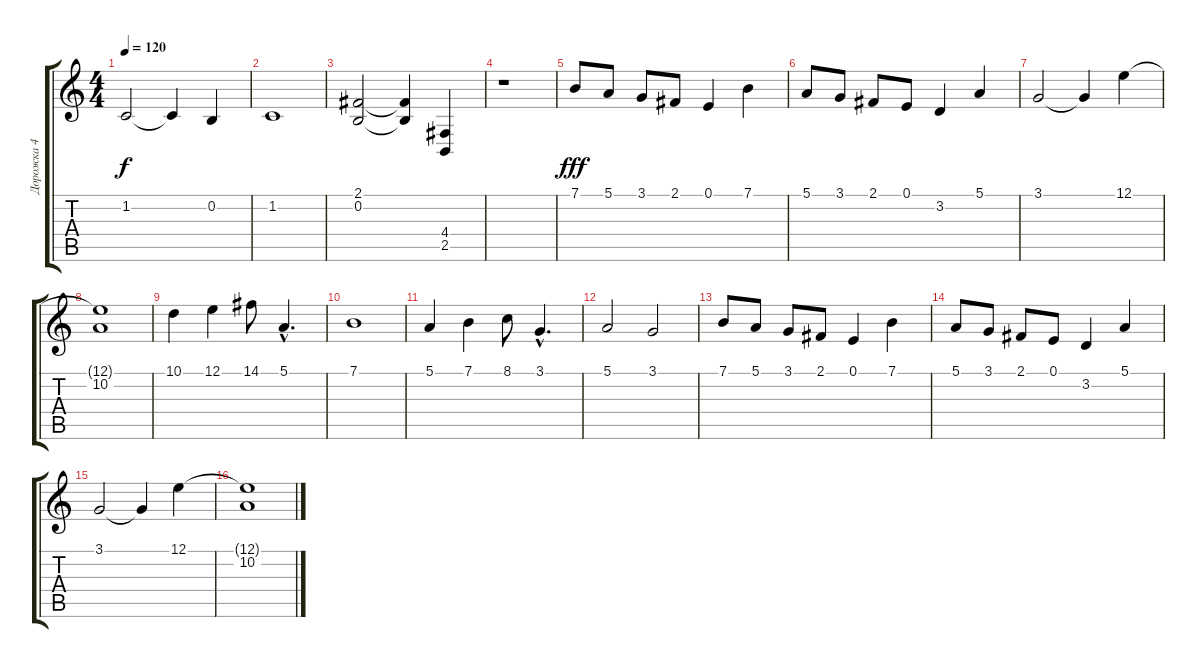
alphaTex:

\track ("Дорожка 4" "Дорожка 4") {instrument musicbox}
\staff {score tabs}
\tuning (E4 B3 G3 D3 A2 E2) {hide}
\ts (4 4)
\tempo 120
\clef g2
\ks c
1.2.2{dy f} 1.2{t}.4 0.2.4 |
1.2.1 |
(2.1 0.2).2 (2.1{t} 0.2{t}).4 (4.4 2.5).4 |
r.1{instrument pizzicatostrings} |
7.1.8{dy fff} 5.1.8 3.1.8 2.1.8 0.1.4 7.1.4 |
5.1.8 3.1.8 2.1.8 0.1.8 3.2.4 5.1.4 |
3.1.2 3.1{t}.4 12.1.4 |
(12.1{t} 10.2).1 |
10.1.4 12.1.4 14.1.8 5.1{hac}.4{d} |
7.1.1 |
5.1.4 7.1.4 8.1.8 3.1{hac}.4{d} |
5.1.2 3.1.2 |
7.1.8 5.1.8 3.1.8 2.1.8 0.1.4 7.1.4 |
5.1.8 3.1.8 2.1.8 0.1.8 3.2.4 5.1.4 |
3.1.2 3.1{t}.4 12.1.4 |
(12.1{t} 10.2).1
